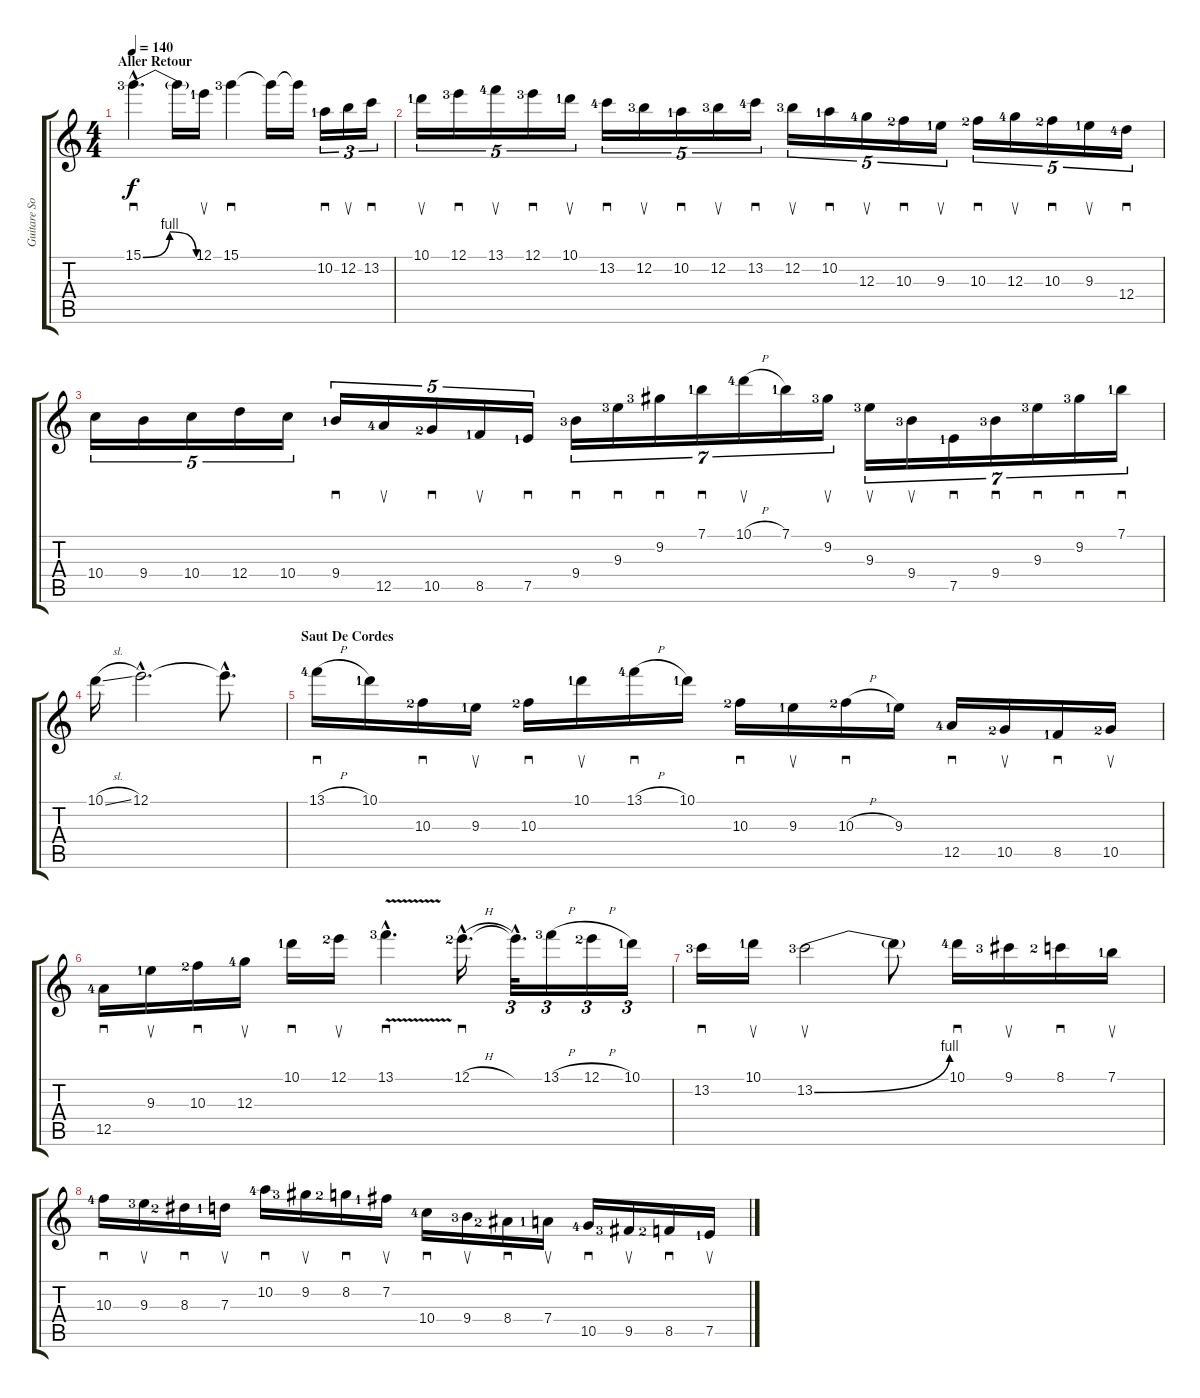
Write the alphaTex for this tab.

\track ("Guitare Soliste" "Guitare So") {instrument distortionguitar}
\staff {score tabs}
\tuning (E4 B3 G3 D3 A2 E2) {hide}
\ts (4 4)
\section ("" "Aller Retour")
\tempo 140
\clef g2
\ks c
15.1{be (bendrelease 0 0 30 4 48 4 60 0) hac lf 4}.4{d sd dy f} 15.1{t}.16 12.1{lf 2}.16{su} 15.1{lf 4}.4{sd} 15.1{t}.16 15.1{t}.16 10.2{lf 2}.16{sd tu (3 2)} 12.2.16{su tu (3 2)} 13.2.16{sd tu (3 2)} |
10.1{lf 2}.16{su tu (5 4)} 12.1{lf 4}.16{sd tu (5 4)} 13.1{lf 5}.16{su tu (5 4)} 12.1{lf 4}.16{sd tu (5 4)} 10.1{lf 2}.16{su tu (5 4)} 13.2{lf 5}.16{sd tu (5 4)} 12.2{lf 4}.16{su tu (5 4)} 10.2{lf 2}.16{sd tu (5 4)} 12.2{lf 4}.16{su tu (5 4)} 13.2{lf 5}.16{sd tu (5 4)} 12.2{lf 4}.16{su tu (5 4)} 10.2{lf 2}.16{sd tu (5 4)} 12.3{lf 5}.16{su tu (5 4)} 10.3{lf 3}.16{sd tu (5 4)} 9.3{lf 2}.16{su tu (5 4)} 10.3{lf 3}.16{sd tu (5 4)} 12.3{lf 5}.16{su tu (5 4)} 10.3{lf 3}.16{sd tu (5 4)} 9.3{lf 2}.16{su tu (5 4)} 12.4{lf 5}.16{sd tu (5 4)} |
10.4.16{tu (5 4)} 9.4.16{tu (5 4)} 10.4.16{tu (5 4)} 12.4.16{tu (5 4)} 10.4.16{tu (5 4)} 9.4{lf 2}.16{sd tu (5 4)} 12.5{lf 5}.16{su tu (5 4)} 10.5{lf 3}.16{sd tu (5 4)} 8.5{lf 2}.16{su tu (5 4)} 7.5{lf 2}.16{sd tu (5 4)} 9.4{lf 4}.16{sd tu (7 4)} 9.3{lf 4}.16{sd tu (7 4)} 9.2{lf 4}.16{sd tu (7 4)} 7.1{lf 2}.16{sd tu (7 4)} 10.1{h lf 5}.16{su tu (7 4)} 7.1{lf 2}.16{tu (7 4)} 9.2{lf 4}.16{su tu (7 4)} 9.3{lf 4}.16{su tu (7 4)} 9.4{lf 4}.16{su tu (7 4)} 7.5{lf 2}.16{sd tu (7 4)} 9.4{lf 4}.16{sd tu (7 4)} 9.3{lf 4}.16{sd tu (7 4)} 9.2{lf 4}.16{sd tu (7 4)} 7.1{lf 2}.16{sd tu (7 4)} |
10.1{sl}.16 12.1{hac}.2{d} 12.1{hac t}.8{d} |
\section ("" "Saut De Cordes")
13.1{h lf 5}.16{sd} 10.1{lf 2}.16 10.3{lf 3}.16{sd} 9.3{lf 2}.16{su} 10.3{lf 3}.16{sd} 10.1{lf 2}.16{su} 13.1{h lf 5}.16{sd} 10.1{lf 2}.16 10.3{lf 3}.16{sd} 9.3{lf 2}.16{su} 10.3{h lf 3}.16{sd} 9.3{lf 2}.16 12.5{lf 5}.16{sd} 10.5{lf 3}.16{su} 8.5{lf 2}.16{sd} 10.5{lf 3}.16{su} |
12.5{lf 5}.16{sd} 9.3{lf 2}.16{su} 10.3{lf 3}.16{sd} 12.3{lf 5}.16{su} 10.1{lf 2}.16{sd} 12.1{lf 3}.16{su} 13.1{v hac lf 4}.4{d sd} 12.1{h hac lf 3}.16{d sd} 12.1{hac t}.32{d tu (3 2)} 13.1{h lf 4}.16{tu (3 2)} 12.1{h lf 3}.16{tu (3 2)} 10.1{lf 2}.16{tu (3 2)} |
13.2{lf 4}.16{sd} 10.1{lf 2}.16{su} 13.2{be (bend 0 0 60 4) lf 4}.2{su} 13.2{t}.8 10.1{lf 5}.16{sd} 9.1{lf 4}.16{su} 8.1{lf 3}.16{sd} 7.1{lf 2}.16{su} |
10.3{lf 5}.16{sd} 9.3{lf 4}.16{su} 8.3{lf 3}.16{sd} 7.3{lf 2}.16{su} 10.2{lf 5}.16{sd} 9.2{lf 4}.16{su} 8.2{lf 3}.16{sd} 7.2{lf 2}.16{su} 10.4{lf 5}.16{sd} 9.4{lf 4}.16{su} 8.4{lf 3}.16{sd} 7.4{lf 2}.16{su} 10.5{lf 5}.16{sd} 9.5{lf 4}.16{su} 8.5{lf 3}.16{sd} 7.5{lf 2}.16{su}
